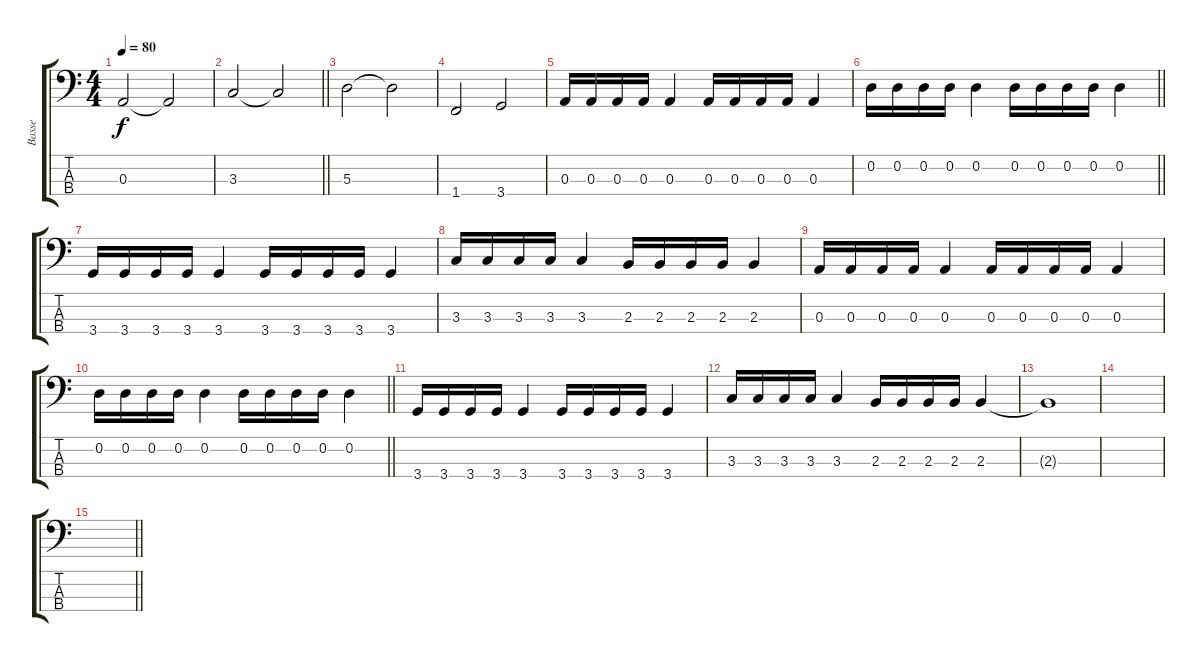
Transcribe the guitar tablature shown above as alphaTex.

\track ("Basse" "Basse") {instrument electricbasspick}
\staff {score tabs}
\tuning (G2 D2 A1 E1) {hide}
\ts (4 4)
\tempo 80
\clef f4
\ks c
0.3.2{dy f} 0.3{t}.2 |
\barLineRight lightlight
3.3.2 3.3{t}.2 |
5.3.2 5.3{t}.2 |
1.4.2 3.4.2 |
0.3.16 0.3.16 0.3.16 0.3.16 0.3.4 0.3.16 0.3.16 0.3.16 0.3.16 0.3.4 |
\barLineRight lightlight
0.2.16 0.2.16 0.2.16 0.2.16 0.2.4 0.2.16 0.2.16 0.2.16 0.2.16 0.2.4 |
3.4.16 3.4.16 3.4.16 3.4.16 3.4.4 3.4.16 3.4.16 3.4.16 3.4.16 3.4.4 |
3.3.16 3.3.16 3.3.16 3.3.16 3.3.4 2.3.16 2.3.16 2.3.16 2.3.16 2.3.4 |
0.3.16 0.3.16 0.3.16 0.3.16 0.3.4 0.3.16 0.3.16 0.3.16 0.3.16 0.3.4 |
\barLineRight lightlight
0.2.16 0.2.16 0.2.16 0.2.16 0.2.4 0.2.16 0.2.16 0.2.16 0.2.16 0.2.4 |
3.4.16 3.4.16 3.4.16 3.4.16 3.4.4 3.4.16 3.4.16 3.4.16 3.4.16 3.4.4 |
3.3.16 3.3.16 3.3.16 3.3.16 3.3.4 2.3.16 2.3.16 2.3.16 2.3.16 2.3.4 |
2.3{t}.1 |
|
\barLineRight lightlight
